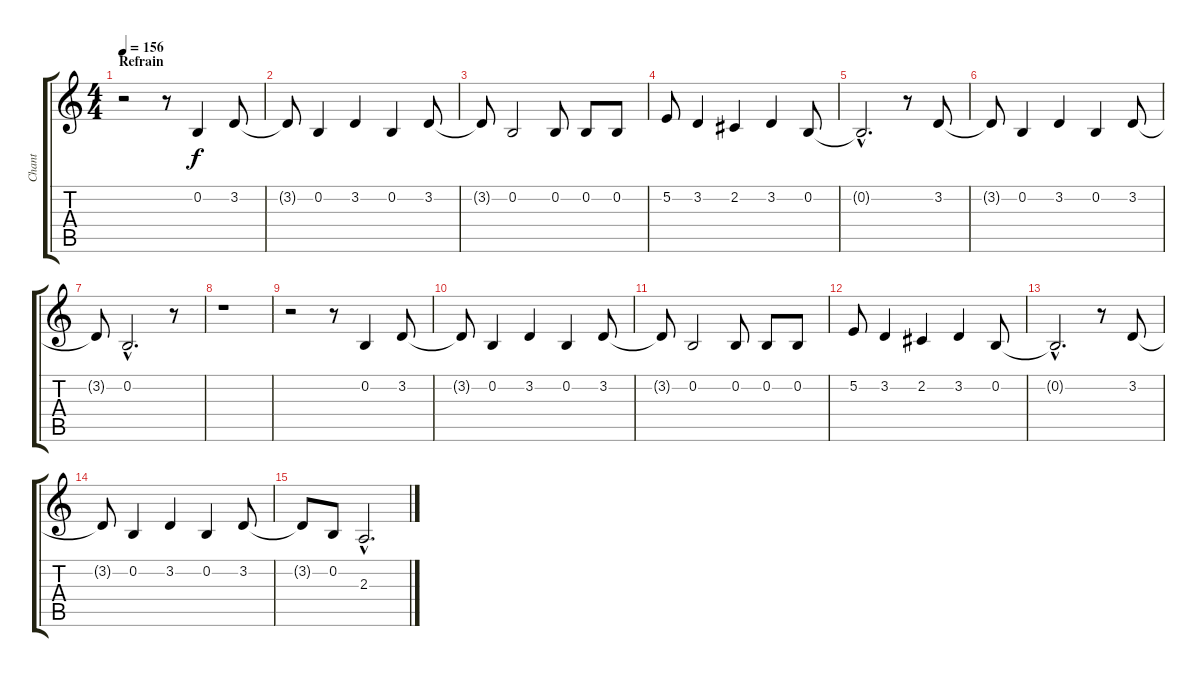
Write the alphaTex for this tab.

\track ("Chant" "Chant") {instrument lead2sawtooth}
\staff {score tabs}
\tuning (E4 B3 G3 D3 A2 E2) {hide}
\ts (4 4)
\section ("" "Refrain")
\tempo 156
\clef g2
\ks c
r.2{dy f} r.8 0.2.4 3.2.8 |
3.2{t}.8 0.2.4 3.2.4 0.2.4 3.2.8 |
3.2{t}.8 0.2.2 0.2.8 0.2.8 0.2.8 |
5.2.8 3.2.4 2.2.4 3.2.4 0.2.8 |
0.2{hac t}.2{d} r.8 3.2.8 |
3.2{t}.8 0.2.4 3.2.4 0.2.4 3.2.8 |
3.2{t}.8 0.2{hac}.2{d} r.8 |
r.1 |
r.2 r.8 0.2.4 3.2.8 |
3.2{t}.8 0.2.4 3.2.4 0.2.4 3.2.8 |
3.2{t}.8 0.2.2 0.2.8 0.2.8 0.2.8 |
5.2.8 3.2.4 2.2.4 3.2.4 0.2.8 |
0.2{hac t}.2{d} r.8 3.2.8 |
3.2{t}.8 0.2.4 3.2.4 0.2.4 3.2.8 |
3.2{t}.8 0.2.8 2.3{hac}.2{d}
